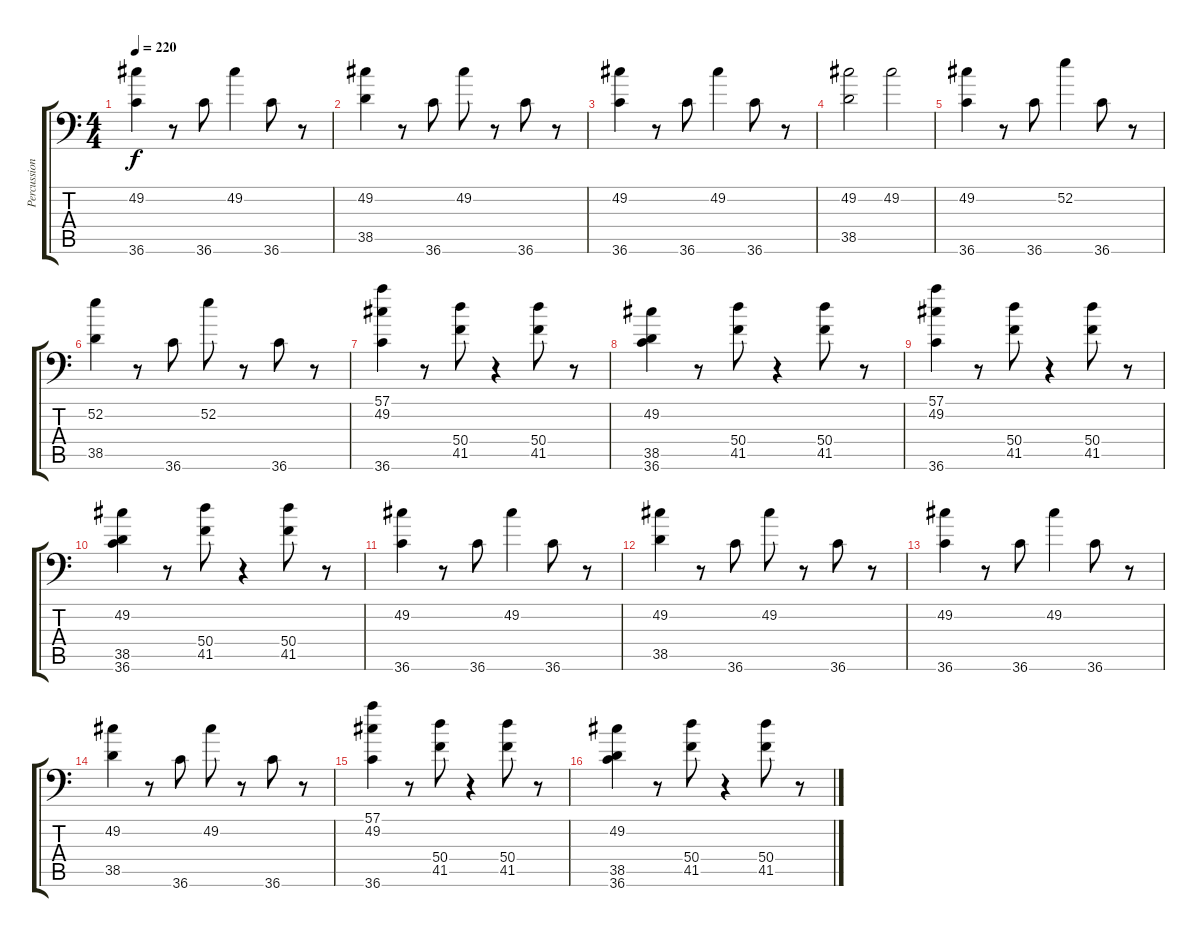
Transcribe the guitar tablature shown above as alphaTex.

\track ("Percussion" "Percussion") {instrument acousticgrandpiano}
\staff {score tabs}
\tuning (C-1 C-1 C-1 C-1 C-1 C-1) {hide}
\ts (4 4)
\tempo 220
\clef f4
\ks c
(49.2 36.6).4{dy f} r.8 36.6.8 49.2.4 36.6.8 r.8 |
(49.2 38.5).4 r.8 36.6.8 49.2.8 r.8 36.6.8 r.8 |
(49.2 36.6).4 r.8 36.6.8 49.2.4 36.6.8 r.8 |
(49.2 38.5).2 49.2.2 |
(49.2 36.6).4 r.8 36.6.8 52.2.4 36.6.8 r.8 |
(52.2 38.5).4 r.8 36.6.8 52.2.8 r.8 36.6.8 r.8 |
(57.1 49.2 36.6).4 r.8 (50.4 41.5).8 r.4 (50.4 41.5).8 r.8 |
(49.2 38.5 36.6).4 r.8 (50.4 41.5).8 r.4 (50.4 41.5).8 r.8 |
(57.1 49.2 36.6).4 r.8 (50.4 41.5).8 r.4 (50.4 41.5).8 r.8 |
(49.2 38.5 36.6).4 r.8 (50.4 41.5).8 r.4 (50.4 41.5).8 r.8 |
(49.2 36.6).4 r.8 36.6.8 49.2.4 36.6.8 r.8 |
(49.2 38.5).4 r.8 36.6.8 49.2.8 r.8 36.6.8 r.8 |
(49.2 36.6).4 r.8 36.6.8 49.2.4 36.6.8 r.8 |
(49.2 38.5).4 r.8 36.6.8 49.2.8 r.8 36.6.8 r.8 |
(57.1 49.2 36.6).4 r.8 (50.4 41.5).8 r.4 (50.4 41.5).8 r.8 |
(49.2 38.5 36.6).4 r.8 (50.4 41.5).8 r.4 (50.4 41.5).8 r.8
